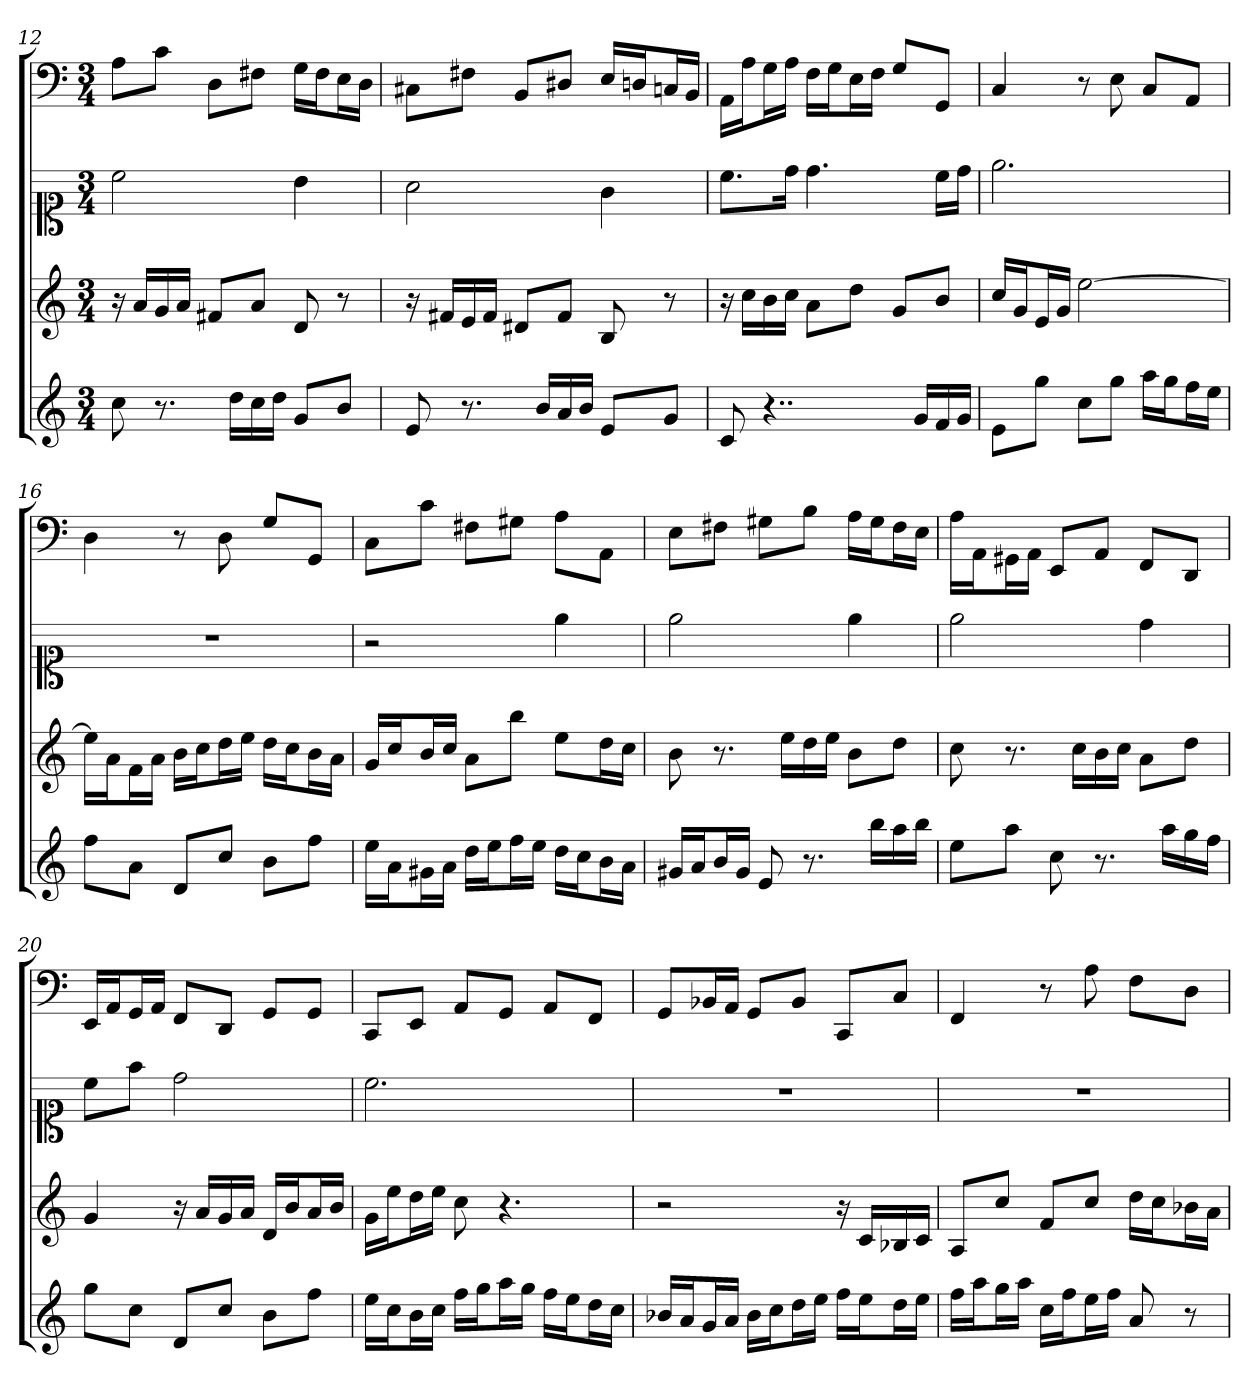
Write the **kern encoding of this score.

**kern	**kern	**kern	**kern
*part4	*part3	*part2	*part1
*staff4	*staff3	*staff2	*staff1
*	*	*clefC1	*clefF4
*k[]	*k[]	*k[]	*k[]
*C:	*C:	*C:	*C:
*M3/4	*M3/4	*M3/4	*M3/4
=12	=12	=12	=12
8cc	16r	2cc	8A\L
.	16aLL	.	.
8.r	16g	.	8c\J
.	16aJJ	.	.
.	8f#XL	.	8D\L
16ddLL	.	.	.
16cc	8aJ	.	8F#X\J
16ddJJ	.	.	.
8gL	8d	4b	16G\LL
.	.	.	16F#\J
8bJ	8r	.	16E\L
.	.	.	16D\JJ
=13	=13	=13	=13
8e	16r	2a	8C#X\L
.	16f#XLL	.	.
8.r	16e	.	8F#X\J
.	16f#JJ	.	.
.	8d#XL	.	8BB/L
16bLL	.	.	.
16a	8f#J	.	8D#X/J
16bJJ	.	.	.
8eL	8B	4g	16E/LL
.	.	.	16Dn/J
8gJ	8r	.	16Cn/L
.	.	.	16BB/JJ
=14	=14	=14	=14
8c	16r	8.cc\L	16AA\LL
.	16ccLL	.	16A\J
4..r	16b	.	16G\L
.	16ccJJ	16dd\Jk	16A\JJ
.	8aL	4.dd	16F\LL
.	.	.	16G\J
.	8ddJ	.	16E\L
.	.	.	16F\JJ
.	8gL	.	8G/L
16gLL	.	.	.
16f	8bJ	16cc\LL	8GG/J
16gJJ	.	16dd\JJ	.
=15	=15	=15	=15
8eL	16ccLL	2.ee	4C
.	16gJ	.	.
8ggJ	16eL	.	.
.	16gJJ	.	.
8ccL	[2ee	.	8r
8ggJ	.	.	8E
16aaLL	.	.	8C/L
16ggJ	.	.	.
16ffL	.	.	8AA/J
16eeJJ	.	.	.
=16	=16	=16	=16
8ffL	16eeLL]	2.r	4D
.	16aJ	.	.
8aJ	16fL	.	.
.	16aJJ	.	.
8dL	16bLL	.	8r
.	16ccJ	.	.
8ccJ	16ddL	.	8D
.	16eeJJ	.	.
8bL	16ddLL	.	8G/L
.	16ccJ	.	.
8ffJ	16bL	.	8GG/J
.	16aJJ	.	.
=17	=17	=17	=17
16eeLL	16gLL	2r	8C\L
16aJ	16ccJ	.	.
16g#XL	16bL	.	8c\J
16aJJ	16ccJJ	.	.
16ddLL	8aL	.	8F#X\L
16eeJ	.	.	.
16ffL	8bbJ	.	8G#X\J
16eeJJ	.	.	.
16ddLL	8eeL	4ee	8A\L
16ccJ	.	.	.
16bL	16ddL	.	8AA\J
16aJJ	16ccJJ	.	.
=18	=18	=18	=18
16g#XLL	8b	2ee	8E\L
16aJ	.	.	.
16bL	8.r	.	8F#X\J
16g#JJ	.	.	.
8e	.	.	8G#X\L
.	16eeLL	.	.
8.r	16dd	.	8B\J
.	16eeJJ	.	.
.	8bL	4ee	16A\LL
16bbLL	.	.	16G#\J
16aa	8ddJ	.	16F#\L
16bbJJ	.	.	16E\JJ
=19	=19	=19	=19
8eeL	8cc	2ee	16A\LL
.	.	.	16AA\J
8aaJ	8.r	.	16GG#X\L
.	.	.	16AA\JJ
8cc	.	.	8EE/L
.	16ccLL	.	.
8.r	16b	.	8AA/J
.	16ccJJ	.	.
.	8aL	4dd	8FF/L
16aaLL	.	.	.
16gg	8ddJ	.	8DD/J
16ffJJ	.	.	.
=20	=20	=20	=20
8ggL	4g	8cc\L	16EE/LL
.	.	.	16AA/J
8ccJ	.	8ff\J	16GG/L
.	.	.	16AA/JJ
8dL	16r	2dd	8FF/L
.	16aLL	.	.
8ccJ	16g	.	8DD/J
.	16aJJ	.	.
8bL	16dLL	.	8GG/L
.	16bJ	.	.
8ffJ	16aL	.	8GG/J
.	16bJJ	.	.
=21	=21	=21	=21
16eeLL	16gLL	2.cc	8CC/L
16ccJ	16eeJ	.	.
16bL	16ddL	.	8EE/J
16ccJJ	16eeJJ	.	.
16ffLL	8cc	.	8AA/L
16ggJ	.	.	.
16aaL	4.r	.	8GG/J
16ggJJ	.	.	.
16ffLL	.	.	8AA/L
16eeJ	.	.	.
16ddL	.	.	8FF/J
16ccJJ	.	.	.
=22	=22	=22	=22
16b-XLL	2r	2.r	8GG/L
16aJ	.	.	.
16gL	.	.	16BB-X/L
16aJJ	.	.	16AA/JJ
16b-LL	.	.	8GG/L
16ccJ	.	.	.
16ddL	.	.	8BB-/J
16eeJJ	.	.	.
16ffLL	16r	.	8CC/L
16eeJ	16cLL	.	.
16ddL	16B-X	.	8C/J
16eeJJ	16cJJ	.	.
=23	=23	=23	=23
16ffLL	8AL	2.r	4FF
16aaJ	.	.	.
16ggL	8ccJ	.	.
16aaJJ	.	.	.
16ccLL	8fL	.	8r
16ffJ	.	.	.
16eeL	8ccJ	.	8A
16ffJJ	.	.	.
8a	16ddLL	.	8F\L
.	16ccJ	.	.
8r	16b-XL	.	8D\J
.	16aJJ	.	.
=	=	=	=
*-	*-	*-	*-
